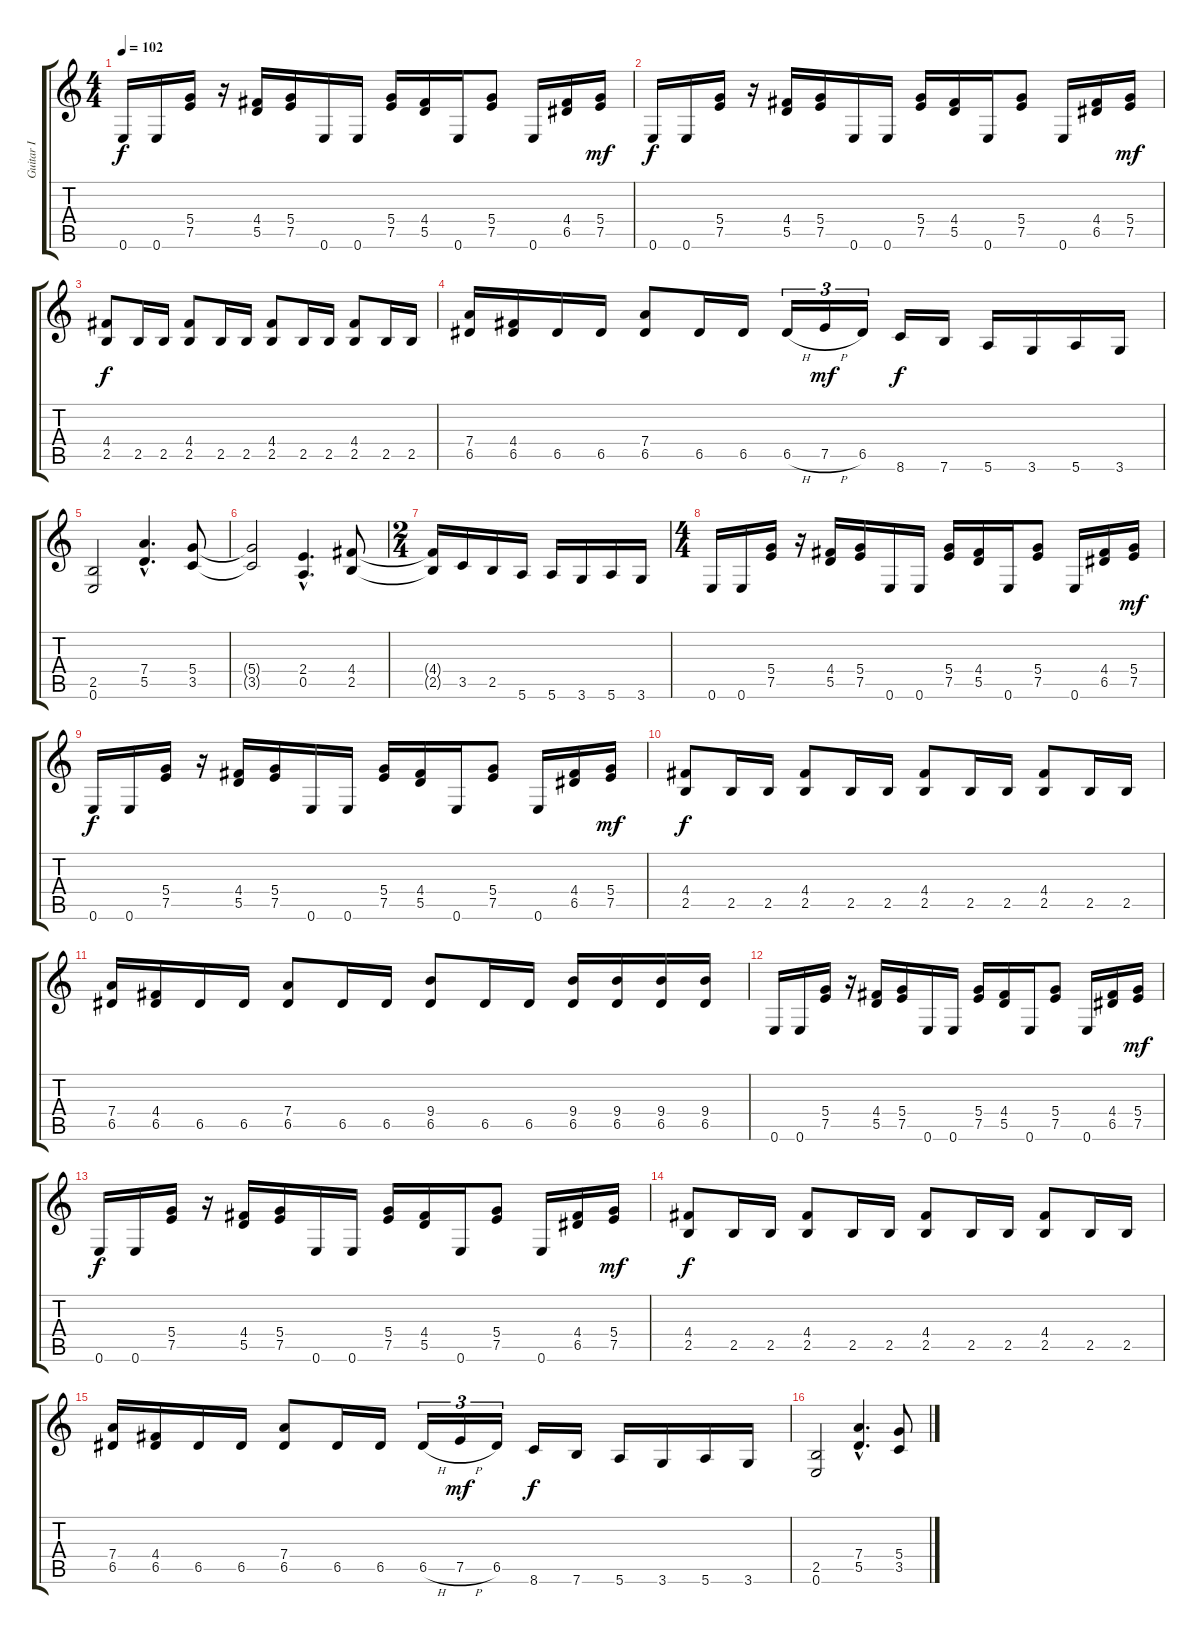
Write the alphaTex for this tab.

\track ("Guitar I" "Guitar I") {instrument distortionguitar}
\staff {score tabs}
\tuning (E4 B3 G3 D3 A2 E2) {hide}
\ts (4 4)
\tempo 102
\clef g2
\ks c
0.6.16{dy f} 0.6.16 (5.4 7.5).16 r.16 (4.4 5.5).16 (5.4 7.5).16 0.6.16 0.6.16 (5.4 7.5).16 (4.4 5.5).16 0.6.16 (5.4 7.5).8 0.6.16 (4.4 6.5).16 (5.4 7.5).16{dy mf} |
0.6.16{dy f} 0.6.16 (5.4 7.5).16 r.16 (4.4 5.5).16 (5.4 7.5).16 0.6.16 0.6.16 (5.4 7.5).16 (4.4 5.5).16 0.6.16 (5.4 7.5).8 0.6.16 (4.4 6.5).16 (5.4 7.5).16{dy mf} |
(4.4 2.5).8{dy f} 2.5.16 2.5.16 (4.4 2.5).8 2.5.16 2.5.16 (4.4 2.5).8 2.5.16 2.5.16 (4.4 2.5).8 2.5.16 2.5.16 |
(7.4 6.5).16 (4.4 6.5).16 6.5.16 6.5.16 (7.4 6.5).8 6.5.16 6.5.16 6.5{h}.16{tu (3 2)} 7.5{h}.16{tu (3 2) dy mf} 6.5.16{tu (3 2)} 8.6.16{dy f} 7.6.16 5.6.16 3.6.16 5.6.16 3.6.16 |
(2.5 0.6).2 (7.4{hac} 5.5{hac}).4{d} (5.4 3.5).8 |
(5.4{t} 3.5{t}).2 (2.4{hac} 0.5{hac}).4{d} (4.4 2.5).8 |
\ts (2 4)
(4.4{t} 2.5{t}).16 3.5.16 2.5.16 5.6.16 5.6.16 3.6.16 5.6.16 3.6.16 |
\ts (4 4)
0.6.16 0.6.16 (5.4 7.5).16 r.16 (4.4 5.5).16 (5.4 7.5).16 0.6.16 0.6.16 (5.4 7.5).16 (4.4 5.5).16 0.6.16 (5.4 7.5).8 0.6.16 (4.4 6.5).16 (5.4 7.5).16{dy mf} |
0.6.16{dy f} 0.6.16 (5.4 7.5).16 r.16 (4.4 5.5).16 (5.4 7.5).16 0.6.16 0.6.16 (5.4 7.5).16 (4.4 5.5).16 0.6.16 (5.4 7.5).8 0.6.16 (4.4 6.5).16 (5.4 7.5).16{dy mf} |
(4.4 2.5).8{dy f} 2.5.16 2.5.16 (4.4 2.5).8 2.5.16 2.5.16 (4.4 2.5).8 2.5.16 2.5.16 (4.4 2.5).8 2.5.16 2.5.16 |
(7.4 6.5).16 (4.4 6.5).16 6.5.16 6.5.16 (7.4 6.5).8 6.5.16 6.5.16 (9.4 6.5).8 6.5.16 6.5.16 (9.4 6.5).16 (9.4 6.5).16 (9.4 6.5).16 (9.4 6.5).16 |
0.6.16 0.6.16 (5.4 7.5).16 r.16 (4.4 5.5).16 (5.4 7.5).16 0.6.16 0.6.16 (5.4 7.5).16 (4.4 5.5).16 0.6.16 (5.4 7.5).8 0.6.16 (4.4 6.5).16 (5.4 7.5).16{dy mf} |
0.6.16{dy f} 0.6.16 (5.4 7.5).16 r.16 (4.4 5.5).16 (5.4 7.5).16 0.6.16 0.6.16 (5.4 7.5).16 (4.4 5.5).16 0.6.16 (5.4 7.5).8 0.6.16 (4.4 6.5).16 (5.4 7.5).16{dy mf} |
(4.4 2.5).8{dy f} 2.5.16 2.5.16 (4.4 2.5).8 2.5.16 2.5.16 (4.4 2.5).8 2.5.16 2.5.16 (4.4 2.5).8 2.5.16 2.5.16 |
(7.4 6.5).16 (4.4 6.5).16 6.5.16 6.5.16 (7.4 6.5).8 6.5.16 6.5.16 6.5{h}.16{tu (3 2)} 7.5{h}.16{tu (3 2) dy mf} 6.5.16{tu (3 2)} 8.6.16{dy f} 7.6.16 5.6.16 3.6.16 5.6.16 3.6.16 |
(2.5 0.6).2 (7.4{hac} 5.5{hac}).4{d} (5.4 3.5).8
